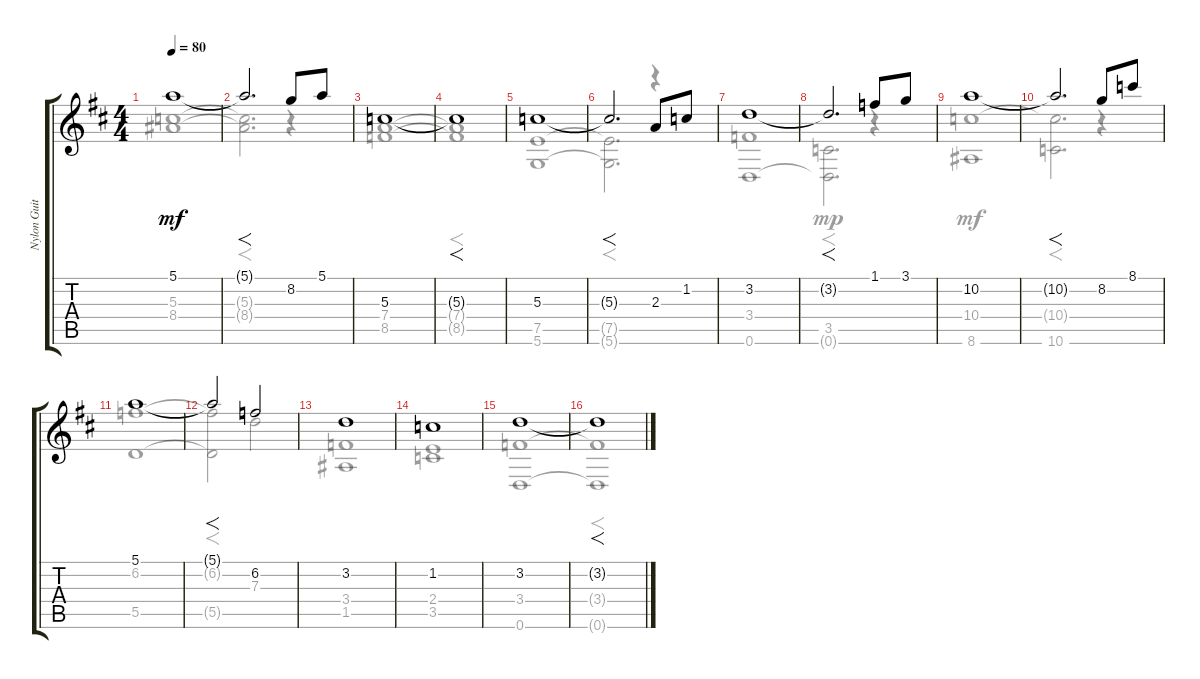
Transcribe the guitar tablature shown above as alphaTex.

\track ("Nylon Guitar" "Nylon Guit") {instrument acousticguitarnylon}
\staff {score tabs}
\tuning (E4 B3 G3 D3 A2 D2) {hide}
\voice
\ts (4 4)
\tempo 80
\clef g2
\ks d
5.1.1{dy mf instrument acousticguitarnylon} |
5.1{t}.2{f d} 8.2.8 5.1.8 |
5.3.1 |
5.3{t}.1{f} |
5.3.1 |
5.3{t}.2{f d} 2.3.8 1.2.8 |
3.2.1 |
3.2{t}.2{f d} 1.1.8 3.1.8 |
10.2.1 |
10.2{t}.2{f d} 8.2.8 8.1.8 |
5.1.1 |
5.1{t}.2{f} 6.2.2 |
3.2.1 |
1.2.1 |
3.2.1 |
3.2{t}.1{f}
\voice
\clef g2
\ottava regular
\simile none
\ks d
(5.3 8.4).1{dy mf} |
(5.3{t} 8.4{t}).2{f d} r.4 |
(7.4 8.5).1 |
(7.4{t} 8.5{t}).1{f} |
(7.5 5.6).1 |
(7.5{t} 5.6{t}).2{f d} r.4 |
(3.4 0.6).1 |
(3.5 0.6{t}).2{f d dy mp} r.4 |
(10.4 8.6).1{dy mf} |
(10.4{t} 10.6).2{f d} r.4 |
(6.2 5.5).1 |
(6.2{t} 5.5{t}).2{f} 7.3.2 |
(3.4 1.5).1 |
(2.4 3.5).1 |
(3.4 0.6).1 |
(3.4{t} 0.6{t}).1{f}
